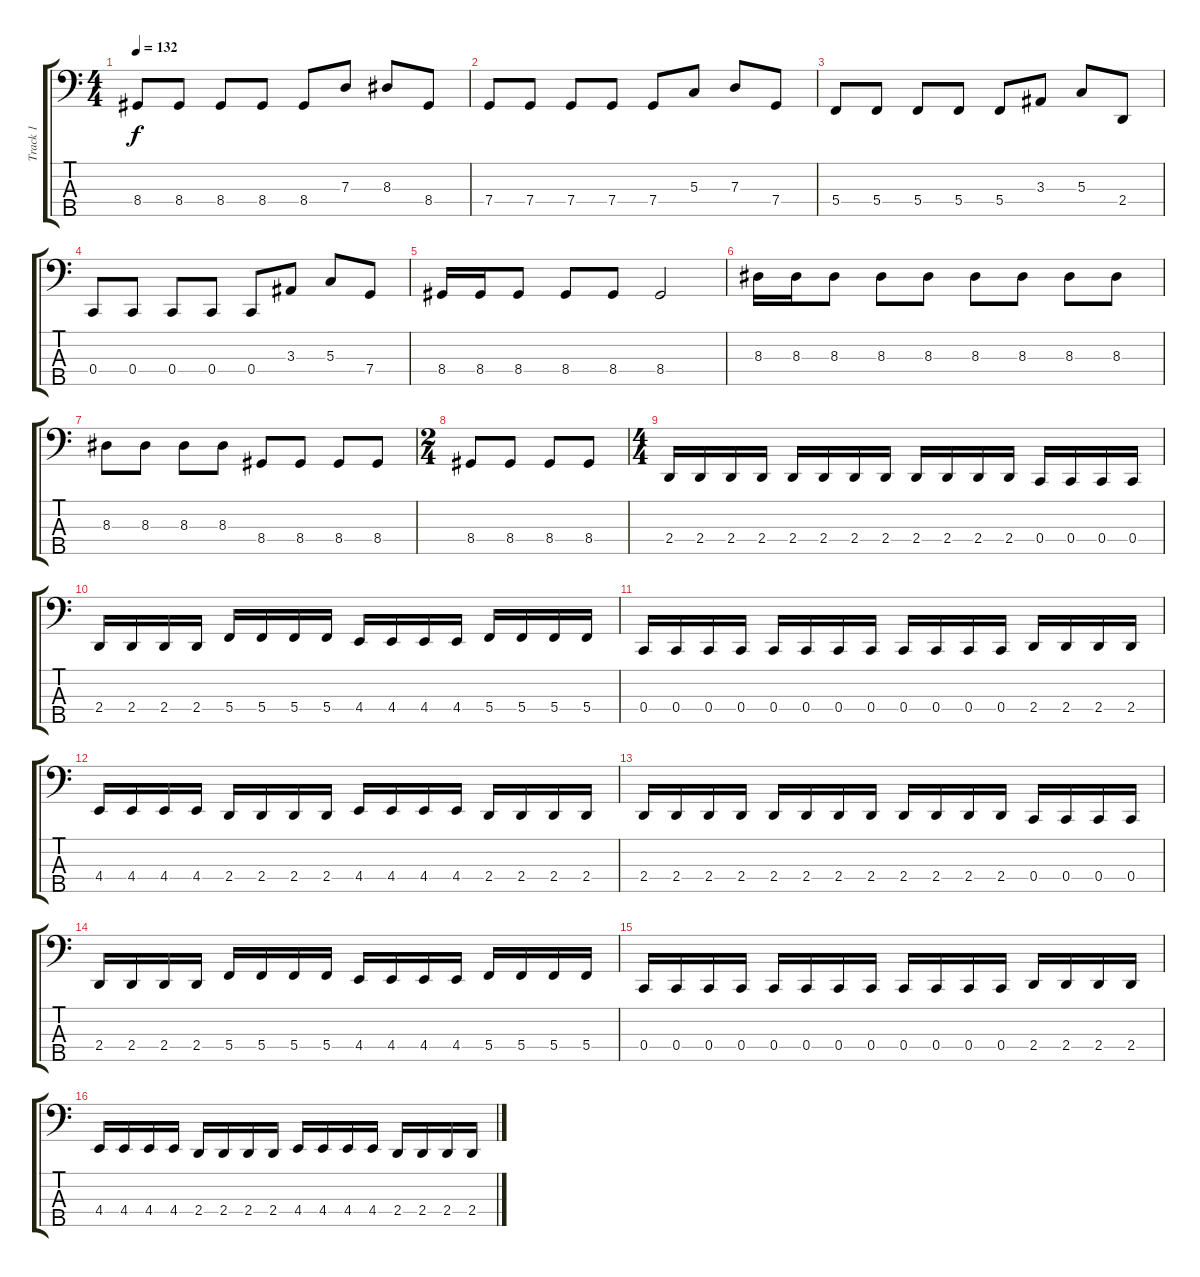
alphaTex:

\track ("Track 1" "Track 1") {instrument electricbassfinger}
\staff {score tabs}
\tuning (F2 C2 G1 C1 G0) {hide}
\ts (4 4)
\tempo 132
\clef f4
\ks c
8.4.8{dy f} 8.4.8 8.4.8 8.4.8 8.4.8 7.3.8 8.3.8 8.4.8 |
7.4.8 7.4.8 7.4.8 7.4.8 7.4.8 5.3.8 7.3.8 7.4.8 |
5.4.8 5.4.8 5.4.8 5.4.8 5.4.8 3.3.8 5.3.8 2.4.8 |
0.4.8 0.4.8 0.4.8 0.4.8 0.4.8 3.3.8 5.3.8 7.4.8 |
8.4.16 8.4.16 8.4.8 8.4.8 8.4.8 8.4.2 |
8.3.16 8.3.16 8.3.8 8.3.8 8.3.8 8.3.8 8.3.8 8.3.8 8.3.8 |
8.3.8 8.3.8 8.3.8 8.3.8 8.4.8 8.4.8 8.4.8 8.4.8 |
\ts (2 4)
8.4.8 8.4.8 8.4.8 8.4.8 |
\ts (4 4)
2.4.16 2.4.16 2.4.16 2.4.16 2.4.16 2.4.16 2.4.16 2.4.16 2.4.16 2.4.16 2.4.16 2.4.16 0.4.16 0.4.16 0.4.16 0.4.16 |
2.4.16 2.4.16 2.4.16 2.4.16 5.4.16 5.4.16 5.4.16 5.4.16 4.4.16 4.4.16 4.4.16 4.4.16 5.4.16 5.4.16 5.4.16 5.4.16 |
0.4.16 0.4.16 0.4.16 0.4.16 0.4.16 0.4.16 0.4.16 0.4.16 0.4.16 0.4.16 0.4.16 0.4.16 2.4.16 2.4.16 2.4.16 2.4.16 |
4.4.16 4.4.16 4.4.16 4.4.16 2.4.16 2.4.16 2.4.16 2.4.16 4.4.16 4.4.16 4.4.16 4.4.16 2.4.16 2.4.16 2.4.16 2.4.16 |
2.4.16 2.4.16 2.4.16 2.4.16 2.4.16 2.4.16 2.4.16 2.4.16 2.4.16 2.4.16 2.4.16 2.4.16 0.4.16 0.4.16 0.4.16 0.4.16 |
2.4.16 2.4.16 2.4.16 2.4.16 5.4.16 5.4.16 5.4.16 5.4.16 4.4.16 4.4.16 4.4.16 4.4.16 5.4.16 5.4.16 5.4.16 5.4.16 |
0.4.16 0.4.16 0.4.16 0.4.16 0.4.16 0.4.16 0.4.16 0.4.16 0.4.16 0.4.16 0.4.16 0.4.16 2.4.16 2.4.16 2.4.16 2.4.16 |
4.4.16 4.4.16 4.4.16 4.4.16 2.4.16 2.4.16 2.4.16 2.4.16 4.4.16 4.4.16 4.4.16 4.4.16 2.4.16 2.4.16 2.4.16 2.4.16
